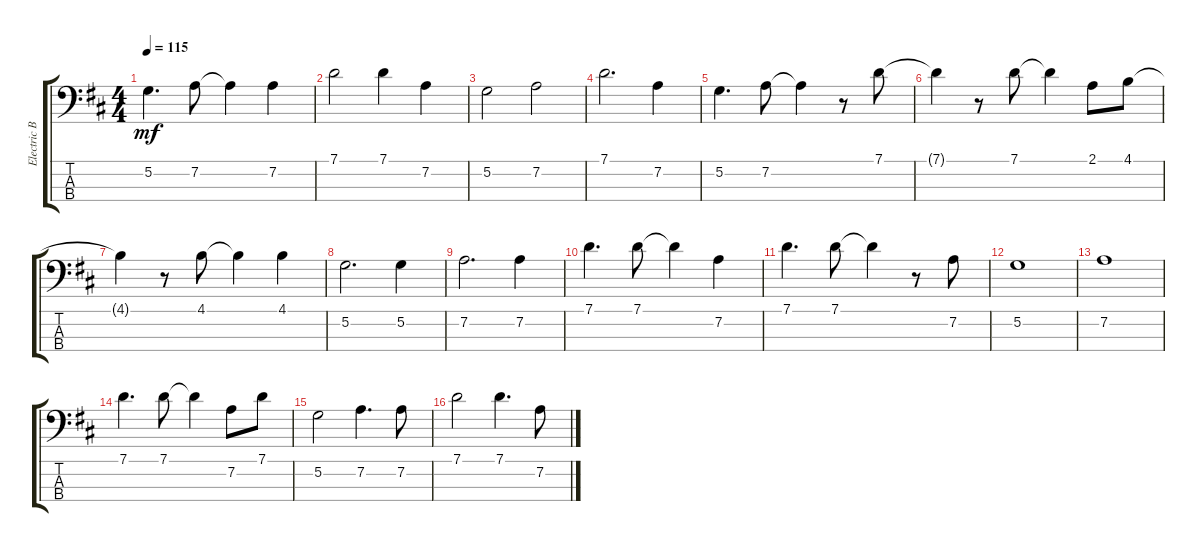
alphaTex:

\track ("Electric Bass (finger)" "Electric B") {instrument electricbassfinger}
\staff {score tabs}
\tuning (G2 D2 A1 E1) {hide}
\ts (4 4)
\tempo 115
\clef f4
\ks bminor
5.2.4{d dy mf} 7.2.8 7.2{t}.4 7.2.4 |
7.1.2 7.1.4 7.2.4 |
5.2.2 7.2.2 |
7.1.2{d} 7.2.4 |
5.2.4{d} 7.2.8 7.2{t}.4 r.8 7.1.8 |
7.1{t}.4 r.8 7.1.8 7.1{t}.4 2.1.8 4.1.8 |
4.1{t}.4 r.8 4.1.8 4.1{t}.4 4.1.4 |
5.2.2{d} 5.2.4 |
7.2.2{d} 7.2.4 |
7.1.4{d} 7.1.8 7.1{t}.4 7.2.4 |
7.1.4{d} 7.1.8 7.1{t}.4 r.8 7.2.8 |
5.2.1 |
7.2.1 |
7.1.4{d} 7.1.8 7.1{t}.4 7.2.8 7.1.8 |
5.2.2 7.2.4{d} 7.2.8 |
7.1.2 7.1.4{d} 7.2.8
